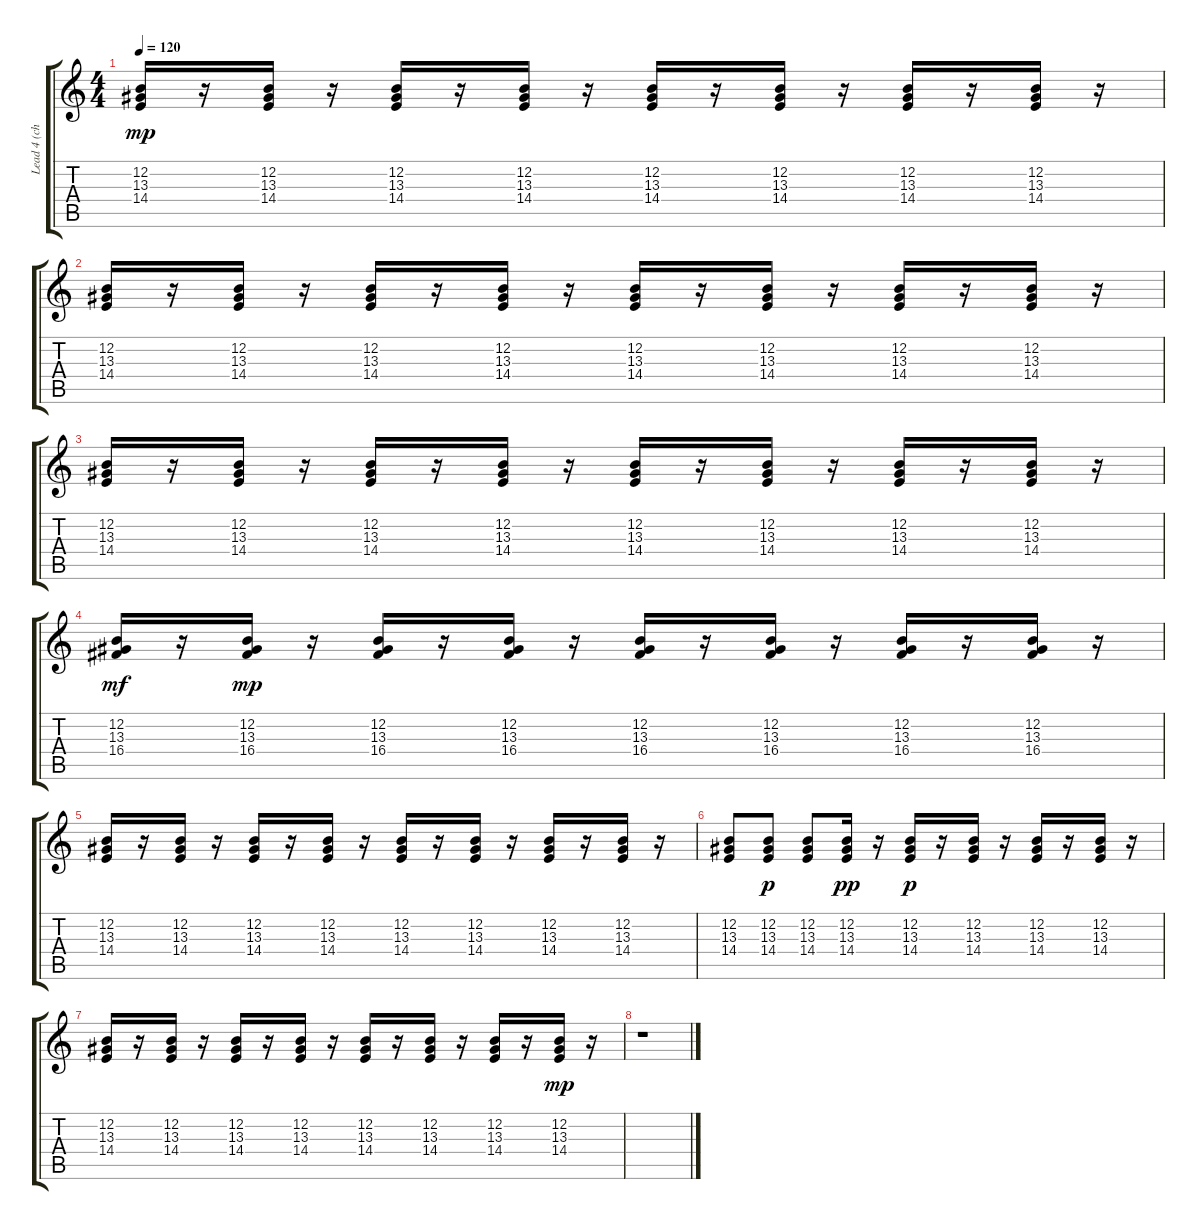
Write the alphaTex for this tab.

\track ("Lead 4 (chiff lead)" "Lead 4 (ch") {instrument lead4chiff}
\staff {score tabs}
\tuning (E4 B3 G3 D3 A2 E2) {hide}
\ts (4 4)
\tempo 120
\clef g2
\ks c
(12.2 13.3 14.4).16{dy mp} r.16 (12.2 13.3 14.4).16 r.16 (12.2 13.3 14.4).16 r.16 (12.2 13.3 14.4).16 r.16 (12.2 13.3 14.4).16 r.16 (12.2 13.3 14.4).16 r.16 (12.2 13.3 14.4).16 r.16 (12.2 13.3 14.4).16 r.16 |
(12.2 13.3 14.4).16 r.16 (12.2 13.3 14.4).16 r.16 (12.2 13.3 14.4).16 r.16 (12.2 13.3 14.4).16 r.16 (12.2 13.3 14.4).16 r.16 (12.2 13.3 14.4).16 r.16 (12.2 13.3 14.4).16 r.16 (12.2 13.3 14.4).16 r.16 |
(12.2 13.3 14.4).16 r.16 (12.2 13.3 14.4).16 r.16 (12.2 13.3 14.4).16 r.16 (12.2 13.3 14.4).16 r.16 (12.2 13.3 14.4).16 r.16 (12.2 13.3 14.4).16 r.16 (12.2 13.3 14.4).16 r.16 (12.2 13.3 14.4).16 r.16 |
(12.2 13.3 16.4).16{dy mf} r.16 (12.2 13.3 16.4).16{dy mp} r.16 (12.2 13.3 16.4).16 r.16 (12.2 13.3 16.4).16 r.16 (12.2 13.3 16.4).16 r.16 (12.2 13.3 16.4).16 r.16 (12.2 13.3 16.4).16 r.16 (12.2 13.3 16.4).16 r.16 |
(12.2 13.3 14.4).16 r.16 (12.2 13.3 14.4).16 r.16 (12.2 13.3 14.4).16 r.16 (12.2 13.3 14.4).16 r.16 (12.2 13.3 14.4).16 r.16 (12.2 13.3 14.4).16 r.16 (12.2 13.3 14.4).16 r.16 (12.2 13.3 14.4).16 r.16 |
(12.2 13.3 14.4).8 (12.2 13.3 14.4).8{dy p} (12.2 13.3 14.4).8 (12.2 13.3 14.4).16{dy pp} r.16 (12.2 13.3 14.4).16{dy p} r.16 (12.2 13.3 14.4).16 r.16 (12.2 13.3 14.4).16 r.16 (12.2 13.3 14.4).16 r.16 |
(12.2 13.3 14.4).16 r.16 (12.2 13.3 14.4).16 r.16 (12.2 13.3 14.4).16 r.16 (12.2 13.3 14.4).16 r.16 (12.2 13.3 14.4).16 r.16 (12.2 13.3 14.4).16 r.16 (12.2 13.3 14.4).16 r.16 (12.2 13.3 14.4).16{dy mp} r.16 |
r.1
